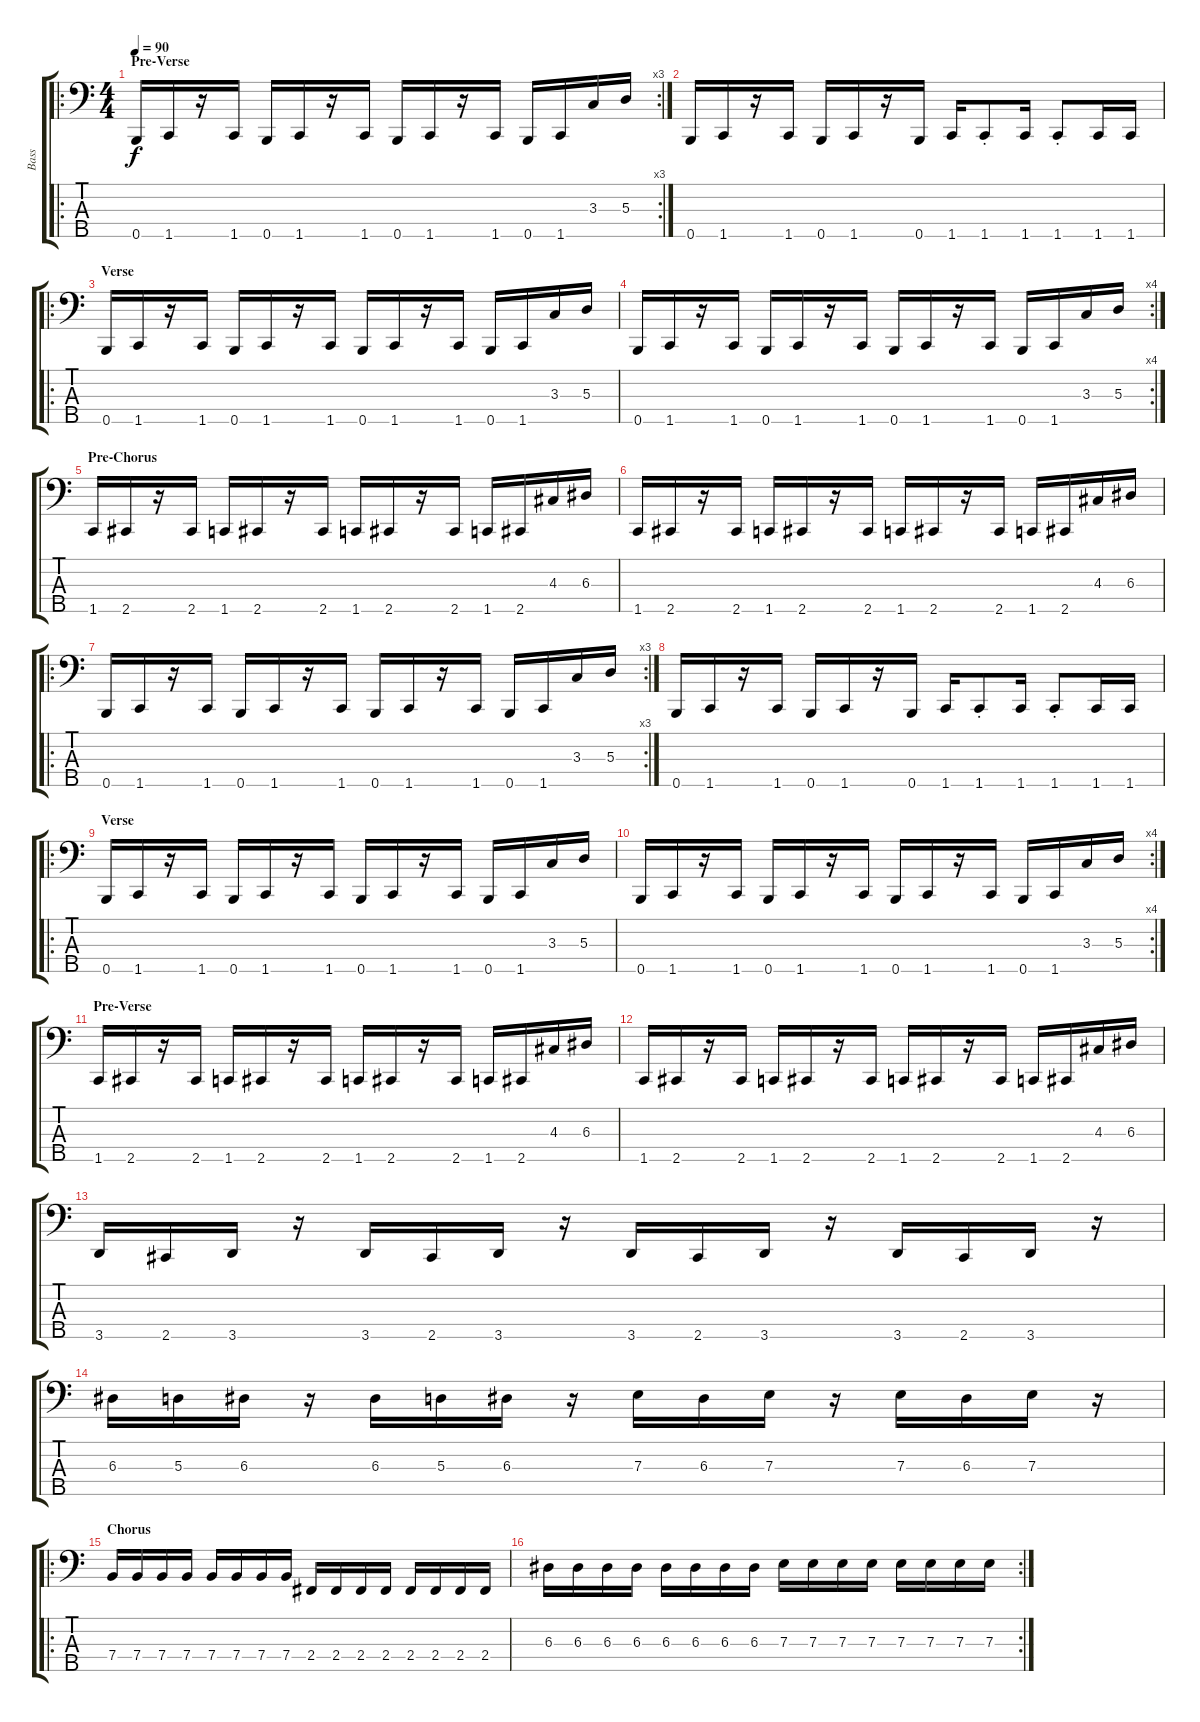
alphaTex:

\track ("Bass" "Bass") {instrument electricbasspick}
\staff {score tabs}
\tuning (G2 D2 A1 E1 B0) {hide}
\ro
\rc 3
\ts (4 4)
\section ("" "Pre-Verse")
\tempo 90
\clef f4
\ks c
0.5.16{dy f instrument electricbasspick} 1.5.16 r.16 1.5.16 0.5.16 1.5.16 r.16 1.5.16 0.5.16 1.5.16 r.16 1.5.16 0.5.16 1.5.16 3.3.16 5.3.16 |
0.5.16 1.5.16 r.16 1.5.16 0.5.16 1.5.16 r.16 0.5.16 1.5.16 1.5{st}.8 1.5.16 1.5{st}.8 1.5.16 1.5.16 |
\ro
\section ("" "Verse")
0.5.16 1.5.16 r.16 1.5.16 0.5.16 1.5.16 r.16 1.5.16 0.5.16 1.5.16 r.16 1.5.16 0.5.16 1.5.16 3.3.16 5.3.16 |
\rc 4
0.5.16 1.5.16 r.16 1.5.16 0.5.16 1.5.16 r.16 1.5.16 0.5.16 1.5.16 r.16 1.5.16 0.5.16 1.5.16 3.3.16 5.3.16 |
\section ("" "Pre-Chorus")
1.5.16 2.5.16 r.16 2.5.16 1.5.16 2.5.16 r.16 2.5.16 1.5.16 2.5.16 r.16 2.5.16 1.5.16 2.5.16 4.3.16 6.3.16 |
1.5.16 2.5.16 r.16 2.5.16 1.5.16 2.5.16 r.16 2.5.16 1.5.16 2.5.16 r.16 2.5.16 1.5.16 2.5.16 4.3.16 6.3.16 |
\ro
\rc 3
0.5.16 1.5.16 r.16 1.5.16 0.5.16 1.5.16 r.16 1.5.16 0.5.16 1.5.16 r.16 1.5.16 0.5.16 1.5.16 3.3.16 5.3.16 |
0.5.16 1.5.16 r.16 1.5.16 0.5.16 1.5.16 r.16 0.5.16 1.5.16 1.5{st}.8 1.5.16 1.5{st}.8 1.5.16 1.5.16 |
\ro
\section ("" "Verse")
0.5.16 1.5.16 r.16 1.5.16 0.5.16 1.5.16 r.16 1.5.16 0.5.16 1.5.16 r.16 1.5.16 0.5.16 1.5.16 3.3.16 5.3.16 |
\rc 4
0.5.16 1.5.16 r.16 1.5.16 0.5.16 1.5.16 r.16 1.5.16 0.5.16 1.5.16 r.16 1.5.16 0.5.16 1.5.16 3.3.16 5.3.16 |
\section ("" "Pre-Verse")
1.5.16 2.5.16 r.16 2.5.16 1.5.16 2.5.16 r.16 2.5.16 1.5.16 2.5.16 r.16 2.5.16 1.5.16 2.5.16 4.3.16 6.3.16 |
1.5.16 2.5.16 r.16 2.5.16 1.5.16 2.5.16 r.16 2.5.16 1.5.16 2.5.16 r.16 2.5.16 1.5.16 2.5.16 4.3.16 6.3.16 |
3.5.16 2.5.16 3.5.16 r.16 3.5.16 2.5.16 3.5.16 r.16 3.5.16 2.5.16 3.5.16 r.16 3.5.16 2.5.16 3.5.16 r.16 |
6.3.16 5.3.16 6.3.16 r.16 6.3.16 5.3.16 6.3.16 r.16 7.3.16 6.3.16 7.3.16 r.16 7.3.16 6.3.16 7.3.16 r.16 |
\ro
\section ("" "Chorus")
7.4.16 7.4.16 7.4.16 7.4.16 7.4.16 7.4.16 7.4.16 7.4.16 2.4.16 2.4.16 2.4.16 2.4.16 2.4.16 2.4.16 2.4.16 2.4.16 |
\rc 2
6.3.16 6.3.16 6.3.16 6.3.16 6.3.16 6.3.16 6.3.16 6.3.16 7.3.16 7.3.16 7.3.16 7.3.16 7.3.16 7.3.16 7.3.16 7.3.16
